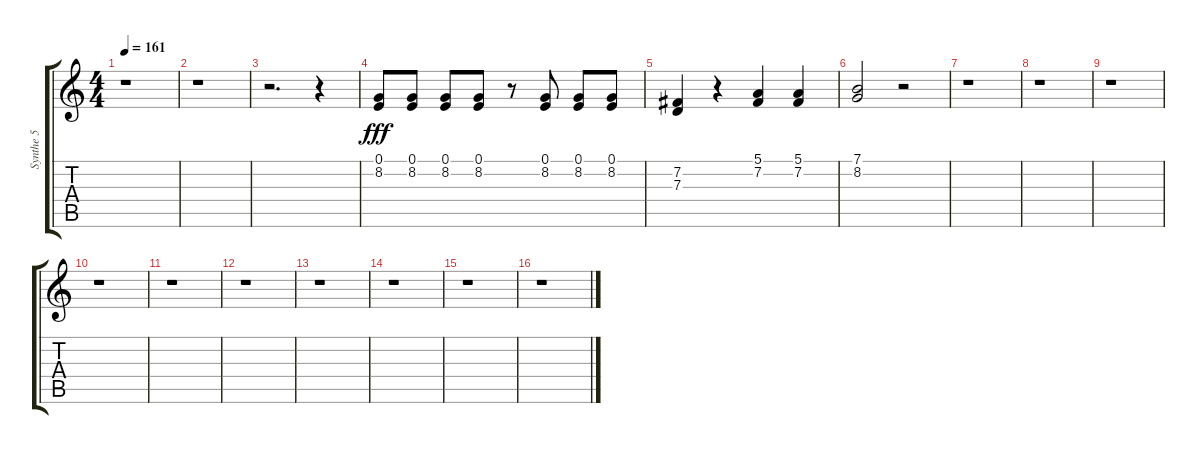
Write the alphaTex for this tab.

\track ("Synthe 5" "Synthe 5") {instrument lead2sawtooth}
\staff {score tabs}
\tuning (E4 B3 G3 D3 A2 E2) {hide}
\ts (4 4)
\tempo 161
\clef g2
\ks c
r.1{dy fff} |
r.1 |
r.2{d} r.4 |
(0.1 8.2).8 (0.1 8.2).8 (0.1 8.2).8 (0.1 8.2).8 r.8 (0.1 8.2).8 (0.1 8.2).8 (0.1 8.2).8 |
(7.2 7.3).4 r.4 (5.1 7.2).4 (5.1 7.2).4 |
(7.1 8.2).2 r.2 |
r.1 |
r.1 |
r.1 |
r.1 |
r.1 |
r.1 |
r.1 |
r.1 |
r.1 |
r.1
